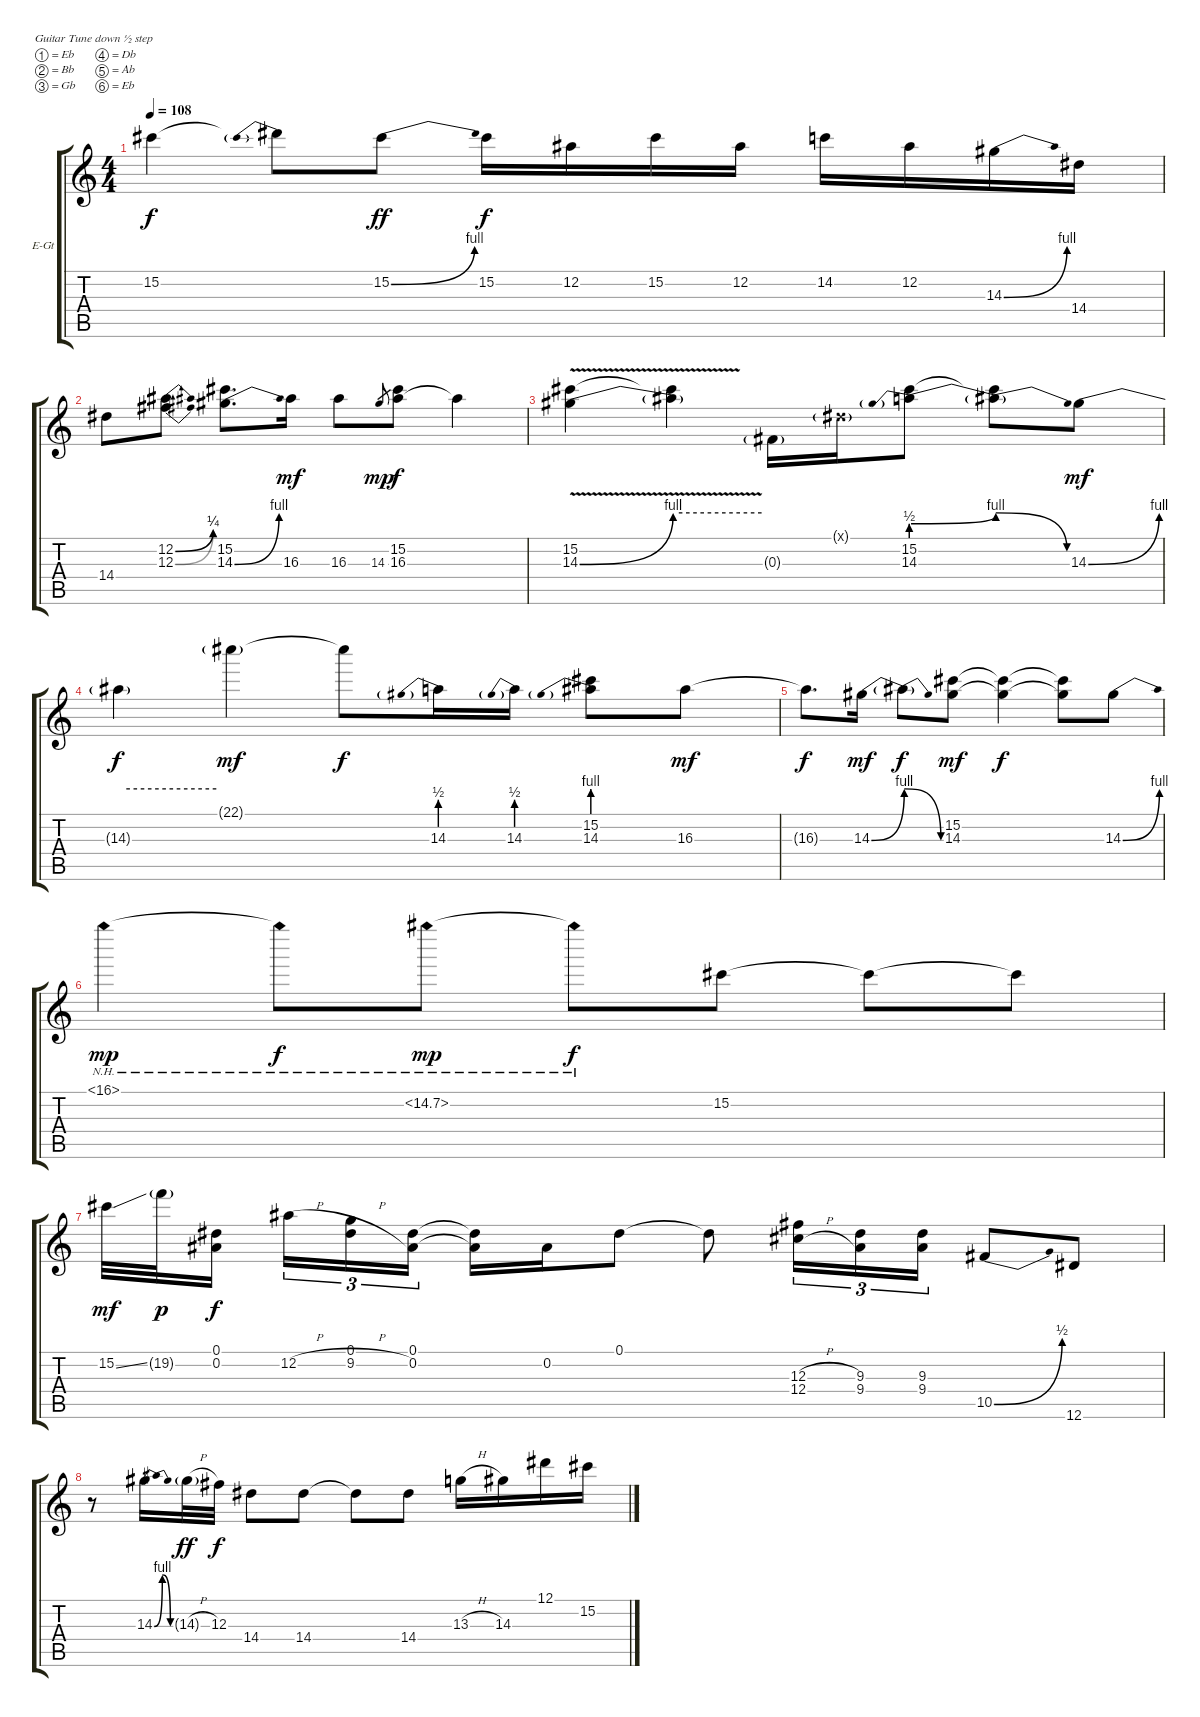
\bracketExtendMode groupsimilarinstruments
\firstSystemTrackNameOrientation horizontal
\otherSystemsTrackNameOrientation horizontal
\track ("Guitar (Jimi Hendrix)" "E-Gt") {instrument overdrivenguitar}
\staff {score tabs}
\tuning (Eb4 Bb3 Gb3 Db3 Ab2 Eb2)
\ts (4 4)
\tempo 108
\clef g2
\ks c
15.2{t}.4{dy f} 15.2{be (prebend 0 4 60 4) t}.8 15.2{be (bend 0 0 60 4)}.8{dy ff} 15.2.16{dy f} 12.2.16 15.2.16 12.2.16 14.2.16 12.2.16 14.3{be (bend 0 0 60 4)}.16 14.4.16 |
14.4.8 (12.2{be (bend 0 0 60 1)} 12.3{be (bend 0 0 60 1)}).8 (15.2 14.3{be (bend 0 0 60 4)}).8{d} 16.3.16{dy mf} 16.3.8 14.3.8{gr dy mp} (15.2 16.3).8{dy f} 16.3{t}.4 |
(15.2{v} 14.3{be (bend 0 0 60 4)}).4 (15.2{v t} 14.3{be (hold 0 4 60 4) t}).4 0.3{g}.16 0.1{g x}.16 (15.2 14.3{be (prebendbend 0 2 60 4)}).8 (15.2{t} 14.3{be (release 0 4 60 0) t}).8 14.3{be (bend 0 0 60 4)}.8{dy mf} |
14.3{be (hold 0 4 60 4) t}.4{dy f} 22.1{g}.4{dy mf} 22.1{t}.8{dy f} 14.3{be (prebend 0 2 60 2)}.16 14.3{be (prebend 0 2 60 2)}.16 (15.2 14.3{be (prebend 0 4 60 4)}).8 16.3.8{dy mf} |
16.3{t}.8{d dy f} 14.3{be (bend 0 0 60 4)}.16{dy mf} 14.3{be (release 0 4 60 0) t}.8{dy f} (15.2 14.3).8{dy mf} (15.2{t} 14.3{t}).4{dy f} (15.2{t} 14.3{t}).8 14.3{be (bend 0 0 60 4)}.8 |
16.1{nh}.4{dy mp} 16.1{nh t}.8{dy f} 15.2{nh}.8{dy mp} 15.2{nh t}.8{dy f} 15.2.8 15.2{t}.8 15.2{t}.8 |
15.2{ss}.32{dy mf} 19.2{g}.32{dy p} (0.1 0.2).16{dy f} 12.2{h}.16{tu (3 2)} (0.1 9.2{h}).16{tu (3 2)} (0.1 0.2).16{tu (3 2)} (0.1{t} 0.2{t}).16 0.2.16 0.1.8 0.1{t}.8 (12.3{h} 12.4{h}).16{tu (3 2)} (9.3 9.4).16{tu (3 2)} (9.3 9.4).16{tu (3 2)} 10.5{be (bend 0 0 60 2)}.8 12.6.8 |
r.8 14.3{be (bendrelease 0 0 30 4 30 4 60 0)}.16 14.3{h g}.32{dy ff} 12.3.32{dy f} 14.4.8 14.4.8 14.4{t}.8 14.4.8 13.3{h}.16 14.3.16 12.1.16 15.2.16
